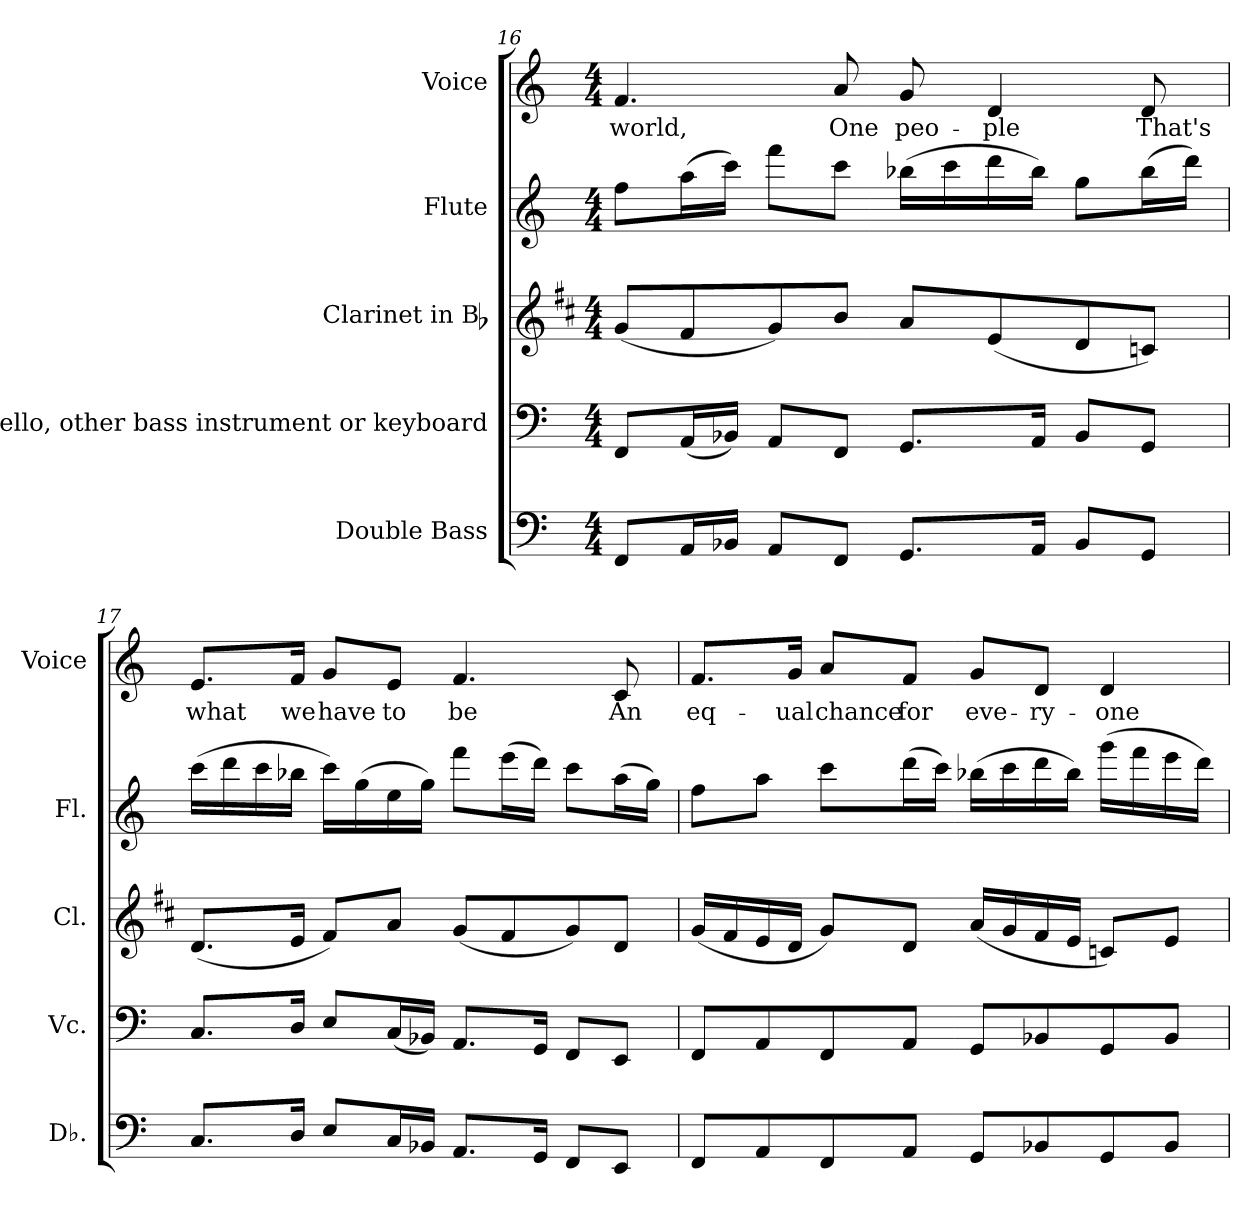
**kern	**kern	**kern	**kern	**kern	**text
*part5	*part4	*part3	*part2	*part1	*part1
*staff5	*staff4	*staff3	*staff2	*staff1	*staff1
*I"Double Bass	*I"Violoncello, other bass instrument or keyboard	*I"Clarinet in Bb	*I"Flute	*I"Voice	*
*I'Db.	*I'Vc.	*I'Cl.	*I'Fl.	*I'Voice	*
*clefF4	*clefF4	*clefG2	*clefG2	*clefG2	*
*ITrd7c12	*	*ITrd1c2	*	*	*
*k[]	*k[]	*k[]	*k[]	*k[]	*
*C:	*C:	*C:	*C:	*C:	*
*M4/4	*M4/4	*M4/4	*M4/4	*M4/4	*
=16	=16	=16	=16	=16	=16
!	!	!	!	!	!LO:LY:b:color=#000000
8FFFi/L	8FFi/L	(8fi/L	8ffi\L	4.fi/	world,
16AAAi/L	(16AAi/L	8ei/	(16aai\L	.	.
16BBB-Xi/JJ	16BB-Xi/JJ)	.	16ccci\JJ)	.	.
8AAAi/L	8AAi/L	8fi/)	8fffi\L	.	.
!	!	!	!	!	!LO:LY:b:color=#000000
8FFFi/J	8FFi/J	8ai/J	8ccci\J	8ai/	One
!	!	!	!	!	!LO:LY:b:color=#000000
8.GGGi/L	8.GGi/L	8gi/L	(16bb-Xi\LL	8gi/	peo-
.	.	.	16ccci\	.	.
!	!	!	!	!	!LO:LY:b:color=#000000
.	.	(8di/	16dddi\	4di/	-ple
16AAAi/Jk	16AAi/Jk	.	16bb-i\JJ)	.	.
8BBB-i/L	8BB-i/L	8ci/	8ggi\L	.	.
!	!	!	!	!	!LO:LY:b:color=#000000
8GGGi/J	8GGi/J	8B-Xi/J)	(16bb-i\L	8di/	That's
.	.	.	16dddi\JJ)	.	.
=17	=17	=17	=17	=17	=17
!	!	!	!	!	!LO:LY:b:color=#000000
8.CCi/L	8.Ci/L	(8.ci/L	(16ccci\LL	8.ei/L	what
.	.	.	16dddi\	.	.
.	.	.	16ccci\	.	.
!	!	!	!	!	!LO:LY:b:color=#000000
16DDi/Jk	16Di/Jk	16di/Jk	16bb-Xi\JJ	16fi/Jk	we
!	!	!	!	!	!LO:LY:b:color=#000000
8EEi/L	8Ei/L	8ei/L)	16ccci\LL)	8gi/L	have
.	.	.	(16ggi\	.	.
!	!	!	!	!	!LO:LY:b:color=#000000
16CCi/L	(16Ci/L	8gi/J	16eei\	8ei/J	to
16BBB-Xi/JJ	16BB-Xi/JJ)	.	16ggi\JJ)	.	.
!	!	!	!	!	!LO:LY:b:color=#000000
8.AAAi/L	8.AAi/L	(8fi/L	8fffi\L	4.fi/	be
.	.	8ei/	(16eeei\L	.	.
16GGGi/Jk	16GGi/Jk	.	16dddi\JJ)	.	.
8FFFi/L	8FFi/L	8fi/)	8ccci\L	.	.
!	!	!	!	!	!LO:LY:b:color=#000000
8EEEi/J	8EEi/J	8ci/J	(16aai\L	8ci/	An
.	.	.	16ggi\JJ)	.	.
!!LO:LB:g=z
=18	=18	=18	=18	=18	=18
!	!	!	!	!	!LO:LY:b:color=#000000
8FFFi/L	8FFi/L	(16fi/LL	8ffi\L	8.fi/L	eq-
.	.	16ei/	.	.	.
8AAAi/	8AAi/	16di/	8aai\J	.	.
!	!	!	!	!	!LO:LY:b:color=#000000
.	.	16ci/JJ	.	16gi/Jk	-ual
!	!	!	!	!	!LO:LY:b:color=#000000
8FFFi/	8FFi/	8fi/L)	8ccci\L	8ai/L	chance
!	!	!	!	!	!LO:LY:b:color=#000000
8AAAi/J	8AAi/J	8ci/J	(16dddi\L	8fi/J	for
.	.	.	16ccci\JJ)	.	.
!	!	!	!	!	!LO:LY:b:color=#000000
8GGGi/L	8GGi/L	(16gi/LL	(16bb-Xi\LL	8gi/L	eve-
.	.	16fi/	16ccci\	.	.
!	!	!	!	!	!LO:LY:b:color=#000000
8BBB-Xi/	8BB-Xi/	16ei/	16dddi\	8di/J	-ry-
.	.	16di/JJ	16bb-i\JJ)	.	.
!	!	!	!	!	!LO:LY:b:color=#000000
8GGGi/	8GGi/	8B-Xi/L)	(16gggi\LL	4di/	-one
.	.	.	16fffi\	.	.
8BBB-i/J	8BB-i/J	8di/J	16eeei\	.	.
.	.	.	16dddi\JJ)	.	.
=	=	=	=	=	=
*-	*-	*-	*-	*-	*-
